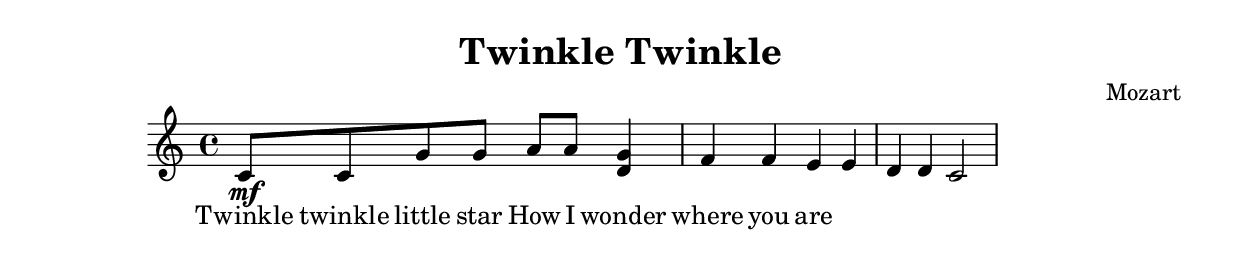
\header {
  title = "Twinkle Twinkle"
  composer = "Mozart"
}

\relative c' {
c8\mf c g' g
  a a <g d>4
  f4 f e e
  d d c2
}

\addlyrics {
  Twinkle twinkle little star
  How I wonder where you are
}
